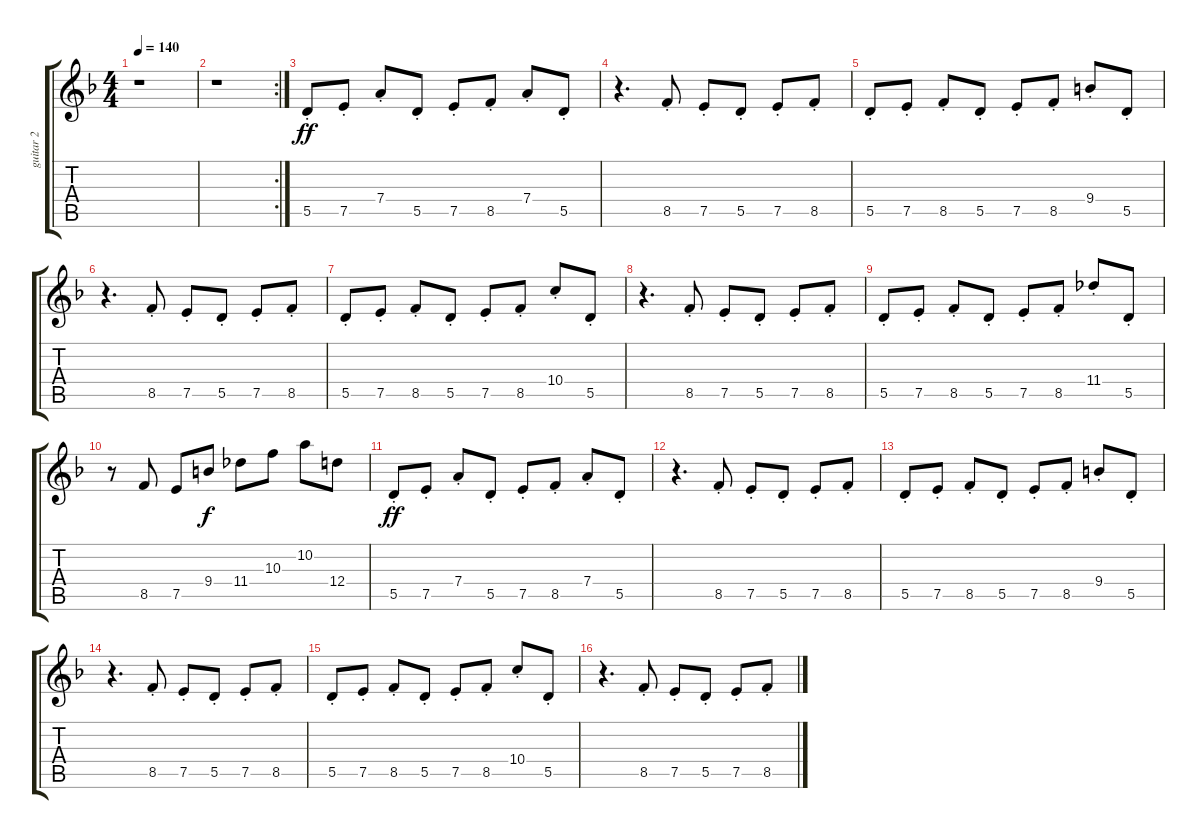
\track ("guitar 2" "guitar 2") {instrument distortionguitar}
\staff {score tabs}
\tuning (E4 B3 G3 D3 A2 E2) {hide}
\ts (4 4)
\tempo 140
\clef g2
\ks dminor
r.1{dy ff} |
\rc 2
r.1 |
5.5{st}.8 7.5{st}.8 7.4{st}.8 5.5{st}.8 7.5{st}.8 8.5{st}.8 7.4{st}.8 5.5{st}.8 |
r.4{d} 8.5{st}.8 7.5{st}.8 5.5{st}.8 7.5{st}.8 8.5{st}.8 |
5.5{st}.8 7.5{st}.8 8.5{st}.8 5.5{st}.8 7.5{st}.8 8.5{st}.8 9.4{st}.8 5.5{st}.8 |
r.4{d} 8.5{st}.8 7.5{st}.8 5.5{st}.8 7.5{st}.8 8.5{st}.8 |
5.5{st}.8 7.5{st}.8 8.5{st}.8 5.5{st}.8 7.5{st}.8 8.5{st}.8 10.4{st}.8 5.5{st}.8 |
r.4{d} 8.5{st}.8 7.5{st}.8 5.5{st}.8 7.5{st}.8 8.5{st}.8 |
5.5{st}.8 7.5{st}.8 8.5{st}.8 5.5{st}.8 7.5{st}.8 8.5{st}.8 11.4{st}.8 5.5{st}.8 |
r.8 8.5.8 7.5.8 9.4.8{dy f} 11.4.8 10.3.8 10.2.8 12.4.8 |
5.5{st}.8{dy ff} 7.5{st}.8 7.4{st}.8 5.5{st}.8 7.5{st}.8 8.5{st}.8 7.4{st}.8 5.5{st}.8 |
r.4{d} 8.5{st}.8 7.5{st}.8 5.5{st}.8 7.5{st}.8 8.5{st}.8 |
5.5{st}.8 7.5{st}.8 8.5{st}.8 5.5{st}.8 7.5{st}.8 8.5{st}.8 9.4{st}.8 5.5{st}.8 |
r.4{d} 8.5{st}.8 7.5{st}.8 5.5{st}.8 7.5{st}.8 8.5{st}.8 |
5.5{st}.8 7.5{st}.8 8.5{st}.8 5.5{st}.8 7.5{st}.8 8.5{st}.8 10.4{st}.8 5.5{st}.8 |
r.4{d} 8.5{st}.8 7.5{st}.8 5.5{st}.8 7.5{st}.8 8.5{st}.8
